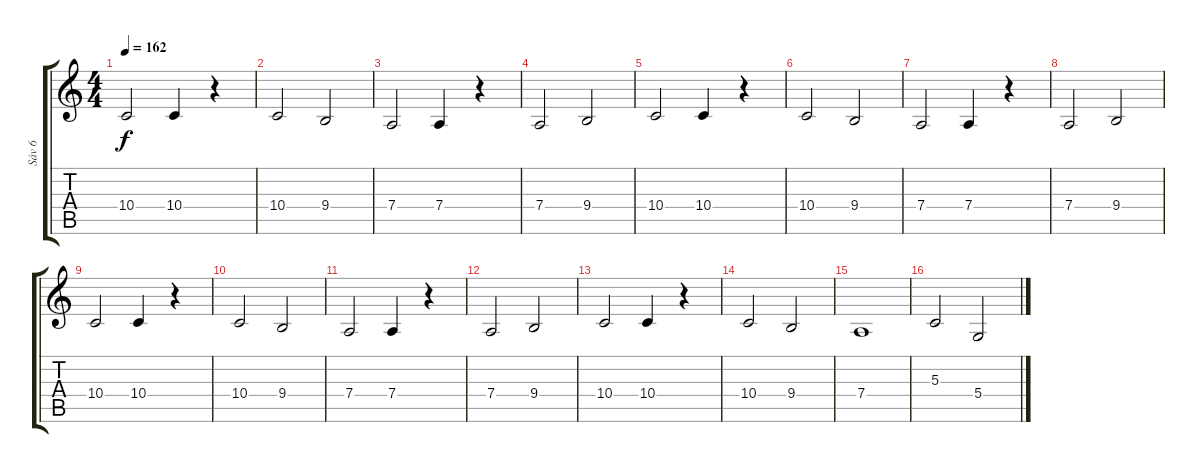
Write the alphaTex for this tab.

\track ("Sáv 6" "Sáv 6") {instrument synthstrings1}
\staff {score tabs}
\tuning (E4 B3 G3 D3 A2 E2) {hide}
\ts (4 4)
\tempo 162
\clef g2
\ks c
10.4.2{dy f} 10.4.4 r.4 |
10.4.2 9.4.2 |
7.4.2 7.4.4 r.4 |
7.4.2 9.4.2 |
10.4.2 10.4.4 r.4 |
10.4.2 9.4.2 |
7.4.2 7.4.4 r.4 |
7.4.2 9.4.2 |
10.4.2 10.4.4 r.4 |
10.4.2 9.4.2 |
7.4.2 7.4.4 r.4 |
7.4.2 9.4.2 |
10.4.2 10.4.4 r.4 |
10.4.2 9.4.2 |
7.4.1 |
5.3.2 5.4.2
